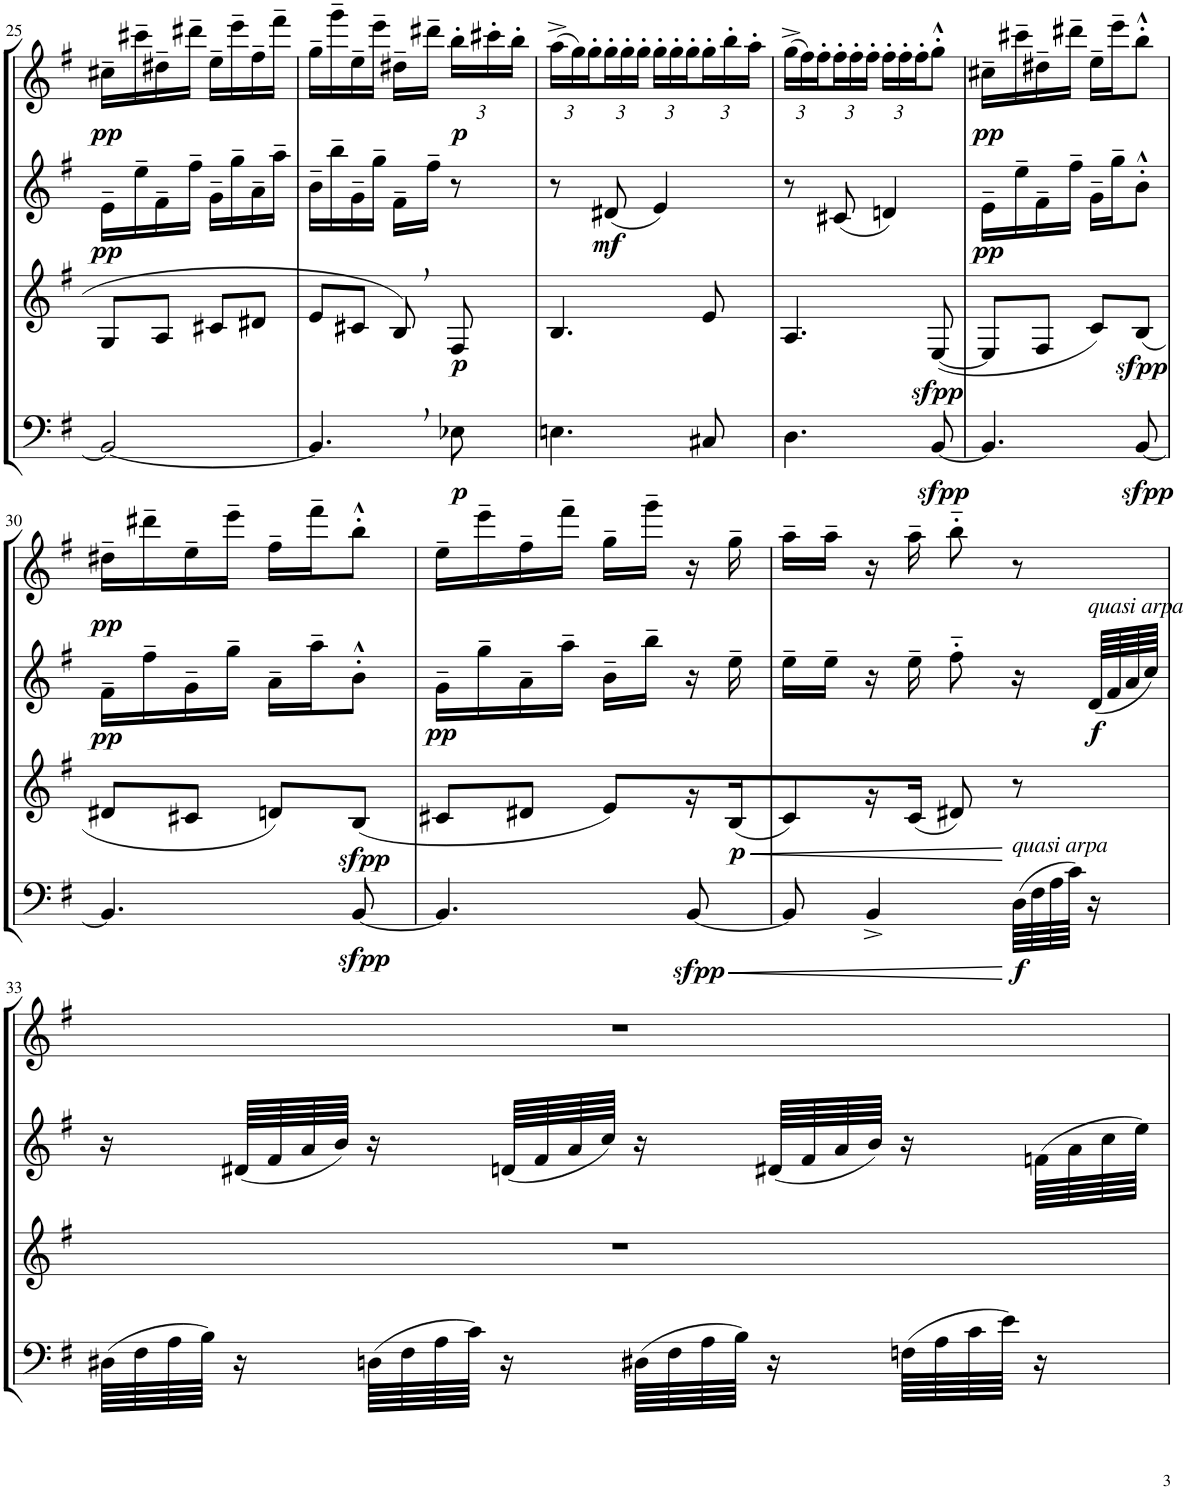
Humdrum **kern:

**kern	**dynam	**kern	**dynam	**kern	**dynam	**kern	**dynam
*part4	*part4	*part3	*part3	*part2	*part2	*part1	*part1
*staff4	*staff4	*staff3	*staff3	*staff2	*staff2	*staff1	*staff1
*I"Bassoon	*	*I"Bb Clarinet	*	*I"Oboe	*	*I"Flute	*
*I'Bsn	*	*I'Cl	*	*I'Ob	*	*I'Fl	*
!!LO:PB:g=z
*clefF4	*	*clefG2	*	*clefG2	*	*clefG2	*
*	*	*ITrd1c2	*	*	*	*	*
*k[f#]	*	*k[f#]	*	*k[f#]	*	*k[f#]	*
*M2/4	*	*M2/4	*	*M2/4	*	*M2/4	*
=25	=25	=25	=25	=25	=25	=25	=25
!	!	!	!	!	!LO:DY:b	!	!LO:DY:b
2BB/_	.	8G/L	.	16e~\LL	pp	16cc#X~\LL	pp
.	.	.	.	16ee~\	.	16ccc#X~\	.
.	.	8A/J	.	16f#~\	.	16dd#X~\	.
.	.	.	.	16ff#~\JJ	.	16ddd#X~\JJ	.
.	.	8c#X/L	.	16g~\LL	.	16ee~\LL	.
.	.	.	.	16gg~\	.	16eee~\	.
.	.	8d#X/J	.	16a~\	.	16ff#~\	.
.	.	.	.	16aa~\JJ	.	16fff#~\JJ	.
=26	=26	=26	=26	=26	=26	=26	=26
4.BB,/]	.	8e/L	.	16b~\LL	.	16gg~\LL	.
.	.	.	.	16bb~\	.	16ggg~\	.
.	.	8c#X/J	.	16g~\	.	16ee~\	.
.	.	.	.	16gg~\JJ	.	16eee~\JJ	.
.	.	8B,/	.	16f#~\LL	.	16dd#X~\LL	.
.	.	.	.	16ff#~\JJ	.	16ddd#X~\JJ	.
*	*	*	*	*	*	*Xbrackettup	*
!	!LO:DY:b	!	!LO:DY:b	!	!	!	!LO:DY:b
8E-X\	p	8F#/	p	8r	.	24bb'\LL	p
.	.	.	.	.	.	24ccc#X'\	.
.	.	.	.	.	.	24bb'\JJ	.
=27	=27	=27	=27	=27	=27	=27	=27
4.En\	.	4.B/	.	8r	.	(24aa^\LL	.
.	.	.	.	.	.	24gg\)	.
.	.	.	.	.	.	24gg'\	.
!	!	!	!	!	!LO:DY:b	!	!
.	.	.	.	(8d#X/	mf	24gg'\	.
.	.	.	.	.	.	24gg'\	.
.	.	.	.	.	.	24gg'\JJ	.
.	.	.	.	4e/)	.	24gg'\LL	.
.	.	.	.	.	.	24gg'\	.
.	.	.	.	.	.	24gg'\	.
8C#X/	.	8e/	.	.	.	24gg'\	.
.	.	.	.	.	.	24bb'\	.
.	.	.	.	.	.	24aa'\JJ	.
=28	=28	=28	=28	=28	=28	=28	=28
4.D\	.	4.A/	.	8r	.	(24gg^\LL	.
.	.	.	.	.	.	24ff#\)	.
.	.	.	.	.	.	24ff#'\	.
.	.	.	.	(8c#X/	.	24ff#'\	.
.	.	.	.	.	.	24ff#'\	.
.	.	.	.	.	.	24ff#'\JJ	.
.	.	.	.	4dn/)	.	24ff#'\LL	.
.	.	.	.	.	.	24ff#'\	.
.	.	.	.	.	.	24ff#'\J	.
!	!LO:DY:b	!	!LO:DY:b	!	!	!	!
[8BB/	sfpp	([8E/	sfpp	.	.	8gg'^^\J	.
=29	=29	=29	=29	=29	=29	=29	=29
!	!	!	!	!	!LO:DY:b	!	!LO:DY:b
4.BB/]	.	8E/L]	.	16e~\LL	pp	16cc#X~\LL	pp
.	.	.	.	16ee~\	.	16ccc#X~\	.
.	.	8F#/J	.	16f#~\	.	16dd#X~\	.
.	.	.	.	16ff#~\JJ	.	16ddd#X~\JJ	.
.	.	8c/L)	.	16g~\LL	.	16ee~\LL	.
.	.	.	.	16gg~\J	.	16eee~\J	.
!	!LO:DY:b	!	!LO:DY:b	!	!	!	!
[8BB/	sfpp	(8B/J	sfpp	8b'^^\J	.	8bb'^^\J	.
!!LO:LB:g=z
=30	=30	=30	=30	=30	=30	=30	=30
!	!	!	!	!	!LO:DY:b	!	!LO:DY:b
4.BB/]	.	8d#X/L	.	16f#~\LL	pp	16dd#X~\LL	pp
.	.	.	.	16ff#~\	.	16ddd#X~\	.
.	.	8c#X/J	.	16g~\	.	16ee~\	.
.	.	.	.	16gg~\JJ	.	16eee~\JJ	.
.	.	8dn/L)	.	16a~\LL	.	16ff#~\LL	.
.	.	.	.	16aa~\J	.	16fff#~\J	.
!	!LO:DY:b	!	!LO:DY:b	!	!	!	!
[8BB/	sfpp	(8B/J	sfpp	8b'^^\J	.	8bb'^^\J	.
=31	=31	=31	=31	=31	=31	=31	=31
!	!	!	!	!	!LO:DY:b	!	!
4.BB/]	.	8c#X/L	.	16g~\LL	pp	16ee~\LL	.
.	.	.	.	16gg~\	.	16eee~\	.
.	.	8d#X/J	.	16a~\	.	16ff#~\	.
.	.	.	.	16aa~\JJ	.	16fff#~\JJ	.
.	.	8e/L)	.	16b~\LL	.	16gg~\LL	.
.	.	.	.	16bb~\JJ	.	16ggg~\JJ	.
!	!LO:HP:b	!	!	!	!	!	!
!	!LO:DY:n=1:b	!	!	!	!	!	!
[8BB/	< sfpp	16r	.	16r	.	16r	.
!	!	!	!LO:HP:b	!	!	!	!
!	!	!	!LO:DY:n=1:b	!	!	!	!
.	.	(16B/L	< p	16ee~\	.	16gg~\	.
=32	=32	=32	=32	=32	=32	=32	=32
8BB/]	.	8c/)	.	16ee~\LL	.	16aa~\LL	.
.	.	.	.	16ee~\JJ	.	16aa~\JJ	.
4BB^/	.	16r	.	16r	.	16r	.
.	.	(16c/JL	.	16ee~\	.	16aa~\	.
.	.	8d#X/)	.	8ff#'~\	.	8bb'~\	.
!LO:TX:a:i:t=quasi arpa	!	!	!	!	!	!	!
!	!LO:DY:n=1:b	!	!	!	!	!	!
(64D\LLLL	[ f	8r	[	16r	.	8r	.
64F#\	.	.	.	.	.	.	.
64A\	.	.	.	.	.	.	.
64c\JJJJ)	.	.	.	.	.	.	.
!	!	!	!	!LO:TX:a:i:t=quasi arpa	!	!	!
!	!	!	!	!	!LO:DY:b	!	!
16r	.	.	.	(64d/LLLL	f	.	.
.	.	.	.	64f#/	.	.	.
.	.	.	.	64a/	.	.	.
.	.	.	.	64cc/JJJJ)	.	.	.
!!LO:LB:g=z
=33	=33	=33	=33	=33	=33	=33	=33
(64D#X\LLLL	.	2r	.	16r	.	2r	.
64F#\	.	.	.	.	.	.	.
64A\	.	.	.	.	.	.	.
64B\JJJJ)	.	.	.	.	.	.	.
16r	.	.	.	(64d#X/LLLL	.	.	.
.	.	.	.	64f#/	.	.	.
.	.	.	.	64a/	.	.	.
.	.	.	.	64b/JJJJ)	.	.	.
(64Dn\LLLL	.	.	.	16r	.	.	.
64F#\	.	.	.	.	.	.	.
64A\	.	.	.	.	.	.	.
64c\JJJJ)	.	.	.	.	.	.	.
16r	.	.	.	(64dn/LLLL	.	.	.
.	.	.	.	64f#/	.	.	.
.	.	.	.	64a/	.	.	.
.	.	.	.	64cc/JJJJ)	.	.	.
(64D#X\LLLL	.	.	.	16r	.	.	.
64F#\	.	.	.	.	.	.	.
64A\	.	.	.	.	.	.	.
64B\JJJJ)	.	.	.	.	.	.	.
16r	.	.	.	(64d#X/LLLL	.	.	.
.	.	.	.	64f#/	.	.	.
.	.	.	.	64a/	.	.	.
.	.	.	.	64b/JJJJ)	.	.	.
(64Fn\LLLL	.	.	.	16r	.	.	.
64A\	.	.	.	.	.	.	.
64c\	.	.	.	.	.	.	.
64e\JJJJ)	.	.	.	.	.	.	.
16r	.	.	.	(64fn\LLLL	.	.	.
.	.	.	.	64a\	.	.	.
.	.	.	.	64cc\	.	.	.
.	.	.	.	64ee\JJJJ)	.	.	.
=	=	=	=	=	=	=	=
*-	*-	*-	*-	*-	*-	*-	*-
